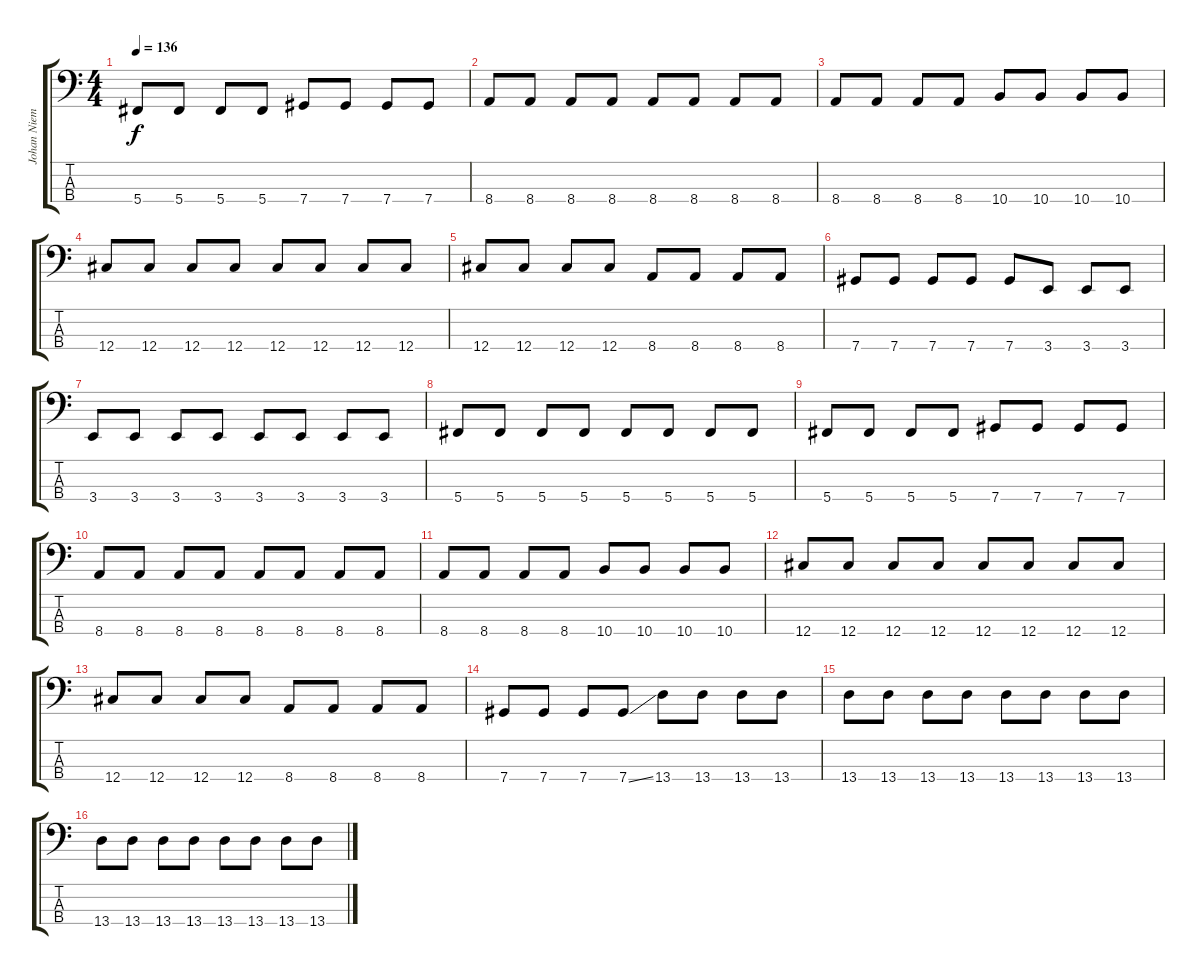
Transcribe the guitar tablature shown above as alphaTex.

\track ("Johan Niemann" "Johan Niem") {instrument electricbasspick}
\staff {score tabs}
\tuning (E2 B1 Gb1 Db1) {hide}
\ts (4 4)
\tempo 136
\clef f4
\ks c
5.4.8{dy f} 5.4.8 5.4.8 5.4.8 7.4.8 7.4.8 7.4.8 7.4.8 |
8.4.8 8.4.8 8.4.8 8.4.8 8.4.8 8.4.8 8.4.8 8.4.8 |
8.4.8 8.4.8 8.4.8 8.4.8 10.4.8 10.4.8 10.4.8 10.4.8 |
12.4.8 12.4.8 12.4.8 12.4.8 12.4.8 12.4.8 12.4.8 12.4.8 |
12.4.8 12.4.8 12.4.8 12.4.8 8.4.8 8.4.8 8.4.8 8.4.8 |
7.4.8 7.4.8 7.4.8 7.4.8 7.4.8 3.4.8 3.4.8 3.4.8 |
3.4.8 3.4.8 3.4.8 3.4.8 3.4.8 3.4.8 3.4.8 3.4.8 |
5.4.8 5.4.8 5.4.8 5.4.8 5.4.8 5.4.8 5.4.8 5.4.8 |
5.4.8 5.4.8 5.4.8 5.4.8 7.4.8 7.4.8 7.4.8 7.4.8 |
8.4.8 8.4.8 8.4.8 8.4.8 8.4.8 8.4.8 8.4.8 8.4.8 |
8.4.8 8.4.8 8.4.8 8.4.8 10.4.8 10.4.8 10.4.8 10.4.8 |
12.4.8 12.4.8 12.4.8 12.4.8 12.4.8 12.4.8 12.4.8 12.4.8 |
12.4.8 12.4.8 12.4.8 12.4.8 8.4.8 8.4.8 8.4.8 8.4.8 |
7.4.8 7.4.8 7.4.8 7.4{ss}.8 13.4.8 13.4.8 13.4.8 13.4.8 |
13.4.8 13.4.8 13.4.8 13.4.8 13.4.8 13.4.8 13.4.8 13.4.8 |
13.4.8 13.4.8 13.4.8 13.4.8 13.4.8 13.4.8 13.4.8 13.4.8
